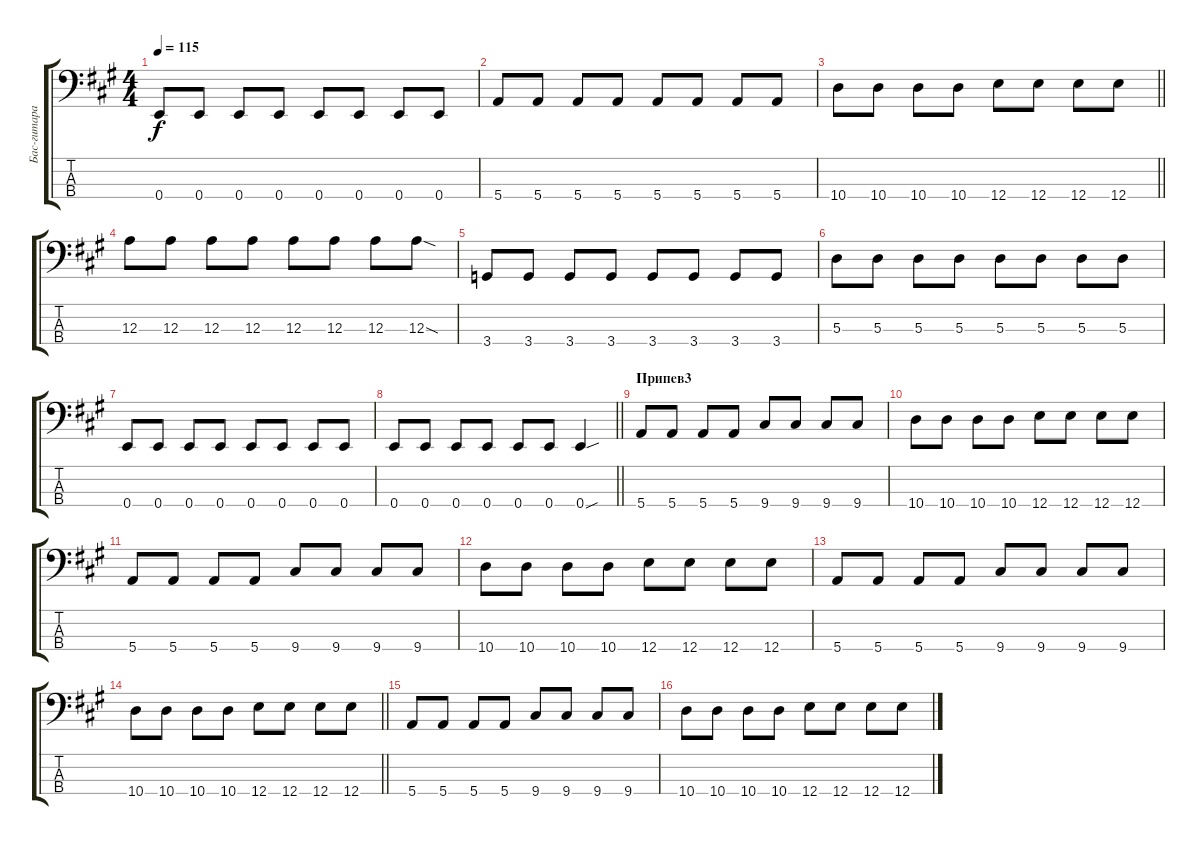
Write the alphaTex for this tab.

\track ("Бас-гитара" "Бас-гитара") {instrument electricbassfinger}
\staff {score tabs}
\tuning (G2 D2 A1 E1) {hide}
\ts (4 4)
\tempo 115
\clef f4
\ks a
0.4.8{dy f} 0.4.8 0.4.8 0.4.8 0.4.8 0.4.8 0.4.8 0.4.8 |
5.4.8 5.4.8 5.4.8 5.4.8 5.4.8 5.4.8 5.4.8 5.4.8 |
\barLineRight lightlight
10.4.8 10.4.8 10.4.8 10.4.8 12.4.8 12.4.8 12.4.8 12.4.8 |
12.3.8 12.3.8 12.3.8 12.3.8 12.3.8 12.3.8 12.3.8 12.3{sod}.8 |
3.4.8 3.4.8 3.4.8 3.4.8 3.4.8 3.4.8 3.4.8 3.4.8 |
5.3.8 5.3.8 5.3.8 5.3.8 5.3.8 5.3.8 5.3.8 5.3.8 |
0.4.8 0.4.8 0.4.8 0.4.8 0.4.8 0.4.8 0.4.8 0.4.8 |
\barLineRight lightlight
0.4.8 0.4.8 0.4.8 0.4.8 0.4.8 0.4.8 0.4{sou}.4 |
\section ("" "Припев3")
5.4.8 5.4.8 5.4.8 5.4.8 9.4.8 9.4.8 9.4.8 9.4.8 |
10.4.8 10.4.8 10.4.8 10.4.8 12.4.8 12.4.8 12.4.8 12.4.8 |
5.4.8 5.4.8 5.4.8 5.4.8 9.4.8 9.4.8 9.4.8 9.4.8 |
10.4.8 10.4.8 10.4.8 10.4.8 12.4.8 12.4.8 12.4.8 12.4.8 |
5.4.8 5.4.8 5.4.8 5.4.8 9.4.8 9.4.8 9.4.8 9.4.8 |
\barLineRight lightlight
10.4.8 10.4.8 10.4.8 10.4.8 12.4.8 12.4.8 12.4.8 12.4.8 |
5.4.8 5.4.8 5.4.8 5.4.8 9.4.8 9.4.8 9.4.8 9.4.8 |
10.4.8 10.4.8 10.4.8 10.4.8 12.4.8 12.4.8 12.4.8 12.4.8
